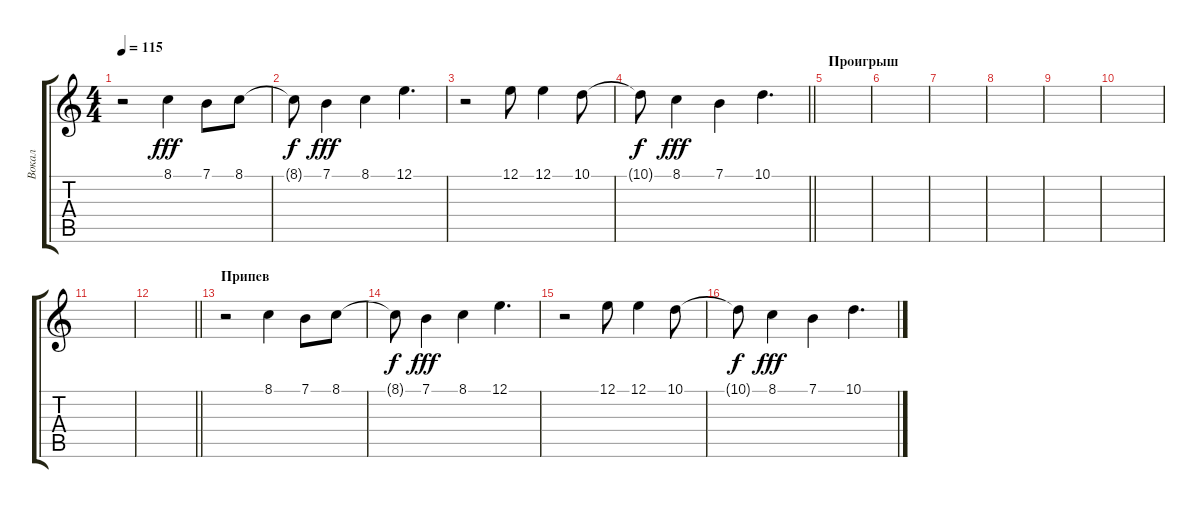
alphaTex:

\track ("Вокал" "Вокал") {instrument fx1rain}
\staff {score tabs}
\tuning (E4 B3 G3 D3 A2 E2) {hide}
\ts (4 4)
\tempo 115
\clef g2
\ks c
r.2{dy fff} 8.1.4 7.1.8 8.1.8 |
8.1{t}.8{dy f} 7.1.4{dy fff} 8.1.4 12.1.4{d} |
r.2 12.1.8 12.1.4 10.1.8 |
\barLineRight lightlight
10.1{t}.8{dy f} 8.1.4{dy fff} 7.1.4 10.1.4{d} |
\section ("" "Проигрыш")
|
|
|
|
|
|
|
\barLineRight lightlight
|
\section ("" "Припев")
r.2 8.1.4 7.1.8 8.1.8 |
8.1{t}.8{dy f} 7.1.4{dy fff} 8.1.4 12.1.4{d} |
r.2 12.1.8 12.1.4 10.1.8 |
10.1{t}.8{dy f} 8.1.4{dy fff} 7.1.4 10.1.4{d}
